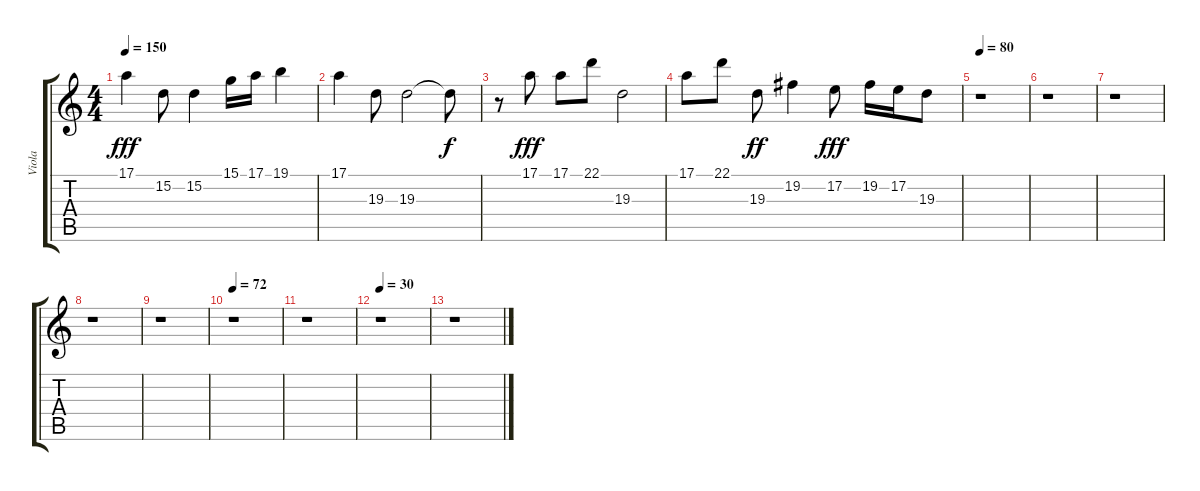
\track ("Viola" "Viola") {instrument viola}
\staff {score tabs}
\tuning (E4 B3 G3 D3 A2 E2) {hide}
\ts (4 4)
\tempo 150
\clef g2
\ks c
17.1.4{dy fff} 15.2.8 15.2.4 15.1.16 17.1.16 19.1.4 |
17.1.4 19.3.8 19.3.2 19.3{t}.8{dy f} |
r.8 17.1.8{dy fff} 17.1.8 22.1.8 19.3.2 |
17.1.8 22.1.8 19.3.8{dy ff} 19.2.4 17.2.8{dy fff} 19.2.16 17.2.16 19.3.8 |
\tempo 80
r.1 |
r.1 |
r.1 |
r.1 |
r.1 |
\tempo 72
r.1 |
r.1 |
\tempo 30
r.1 |
r.1
